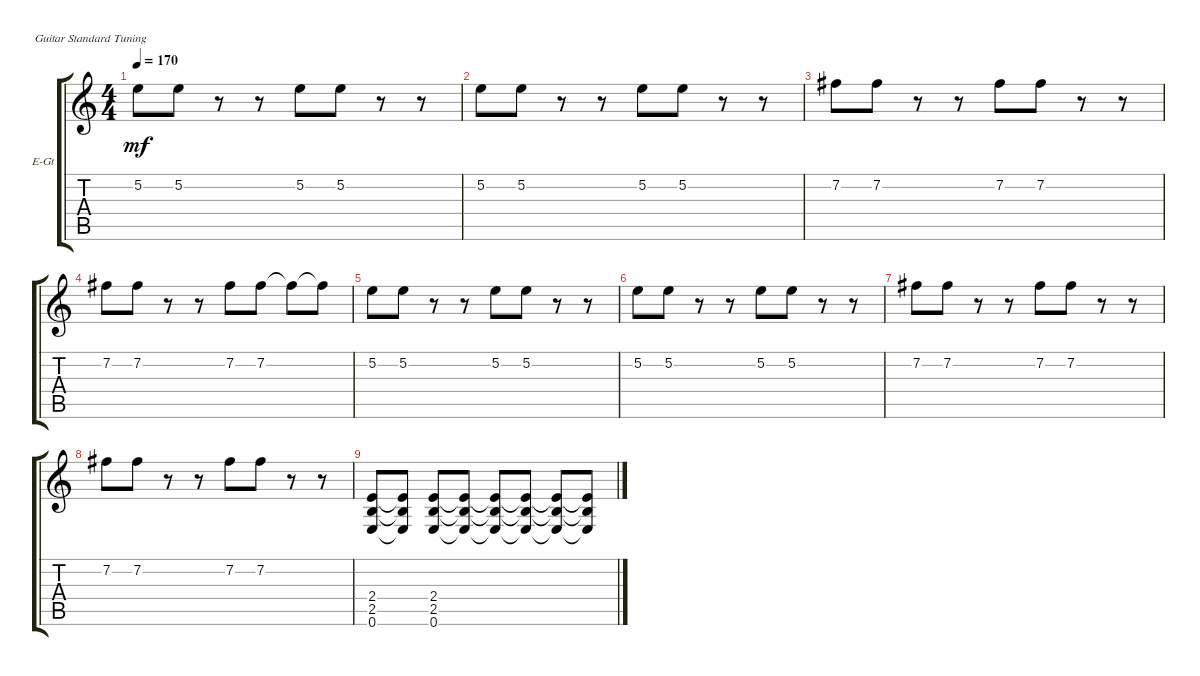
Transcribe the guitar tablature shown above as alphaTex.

\defaultSystemsLayout 4
\bracketExtendMode groupsimilarinstruments
\firstSystemTrackNameOrientation horizontal
\otherSystemsTrackNameOrientation horizontal
\track ("Electric Guitar" "E-Gt") {instrument distortionguitar}
\staff {score tabs}
\tuning (E4 B3 G3 D3 A2 E2)
\ts (4 4)
\tempo 170
\clef g2
\ks c
5.2.8{dy mf} 5.2.8 r.8 r.8 5.2.8 5.2.8 r.8 r.8 |
5.2.8 5.2.8 r.8 r.8 5.2.8 5.2.8 r.8 r.8 |
7.2.8 7.2.8 r.8 r.8 7.2.8 7.2.8 r.8 r.8 |
7.2.8 7.2.8 r.8 r.8 7.2.8 7.2.8 7.2{t}.8 7.2{t}.8 |
5.2.8 5.2.8 r.8 r.8 5.2.8 5.2.8 r.8 r.8 |
5.2.8 5.2.8 r.8 r.8 5.2.8 5.2.8 r.8 r.8 |
7.2.8 7.2.8 r.8 r.8 7.2.8 7.2.8 r.8 r.8 |
7.2.8 7.2.8 r.8 r.8 7.2.8 7.2.8 r.8 r.8 |
(0.6 2.4 2.5).8 (2.4{t} 2.5{t} 0.6{t}).8 (0.6 2.4 2.5).8 (0.6{t} 2.5{t} 2.4{t}).8 (0.6{t} 2.5{t} 2.4{t}).8 (0.6{t} 2.5{t} 2.4{t}).8 (0.6{t} 2.5{t} 2.4{t}).8 (0.6{t} 2.5{t} 2.4{t}).8
